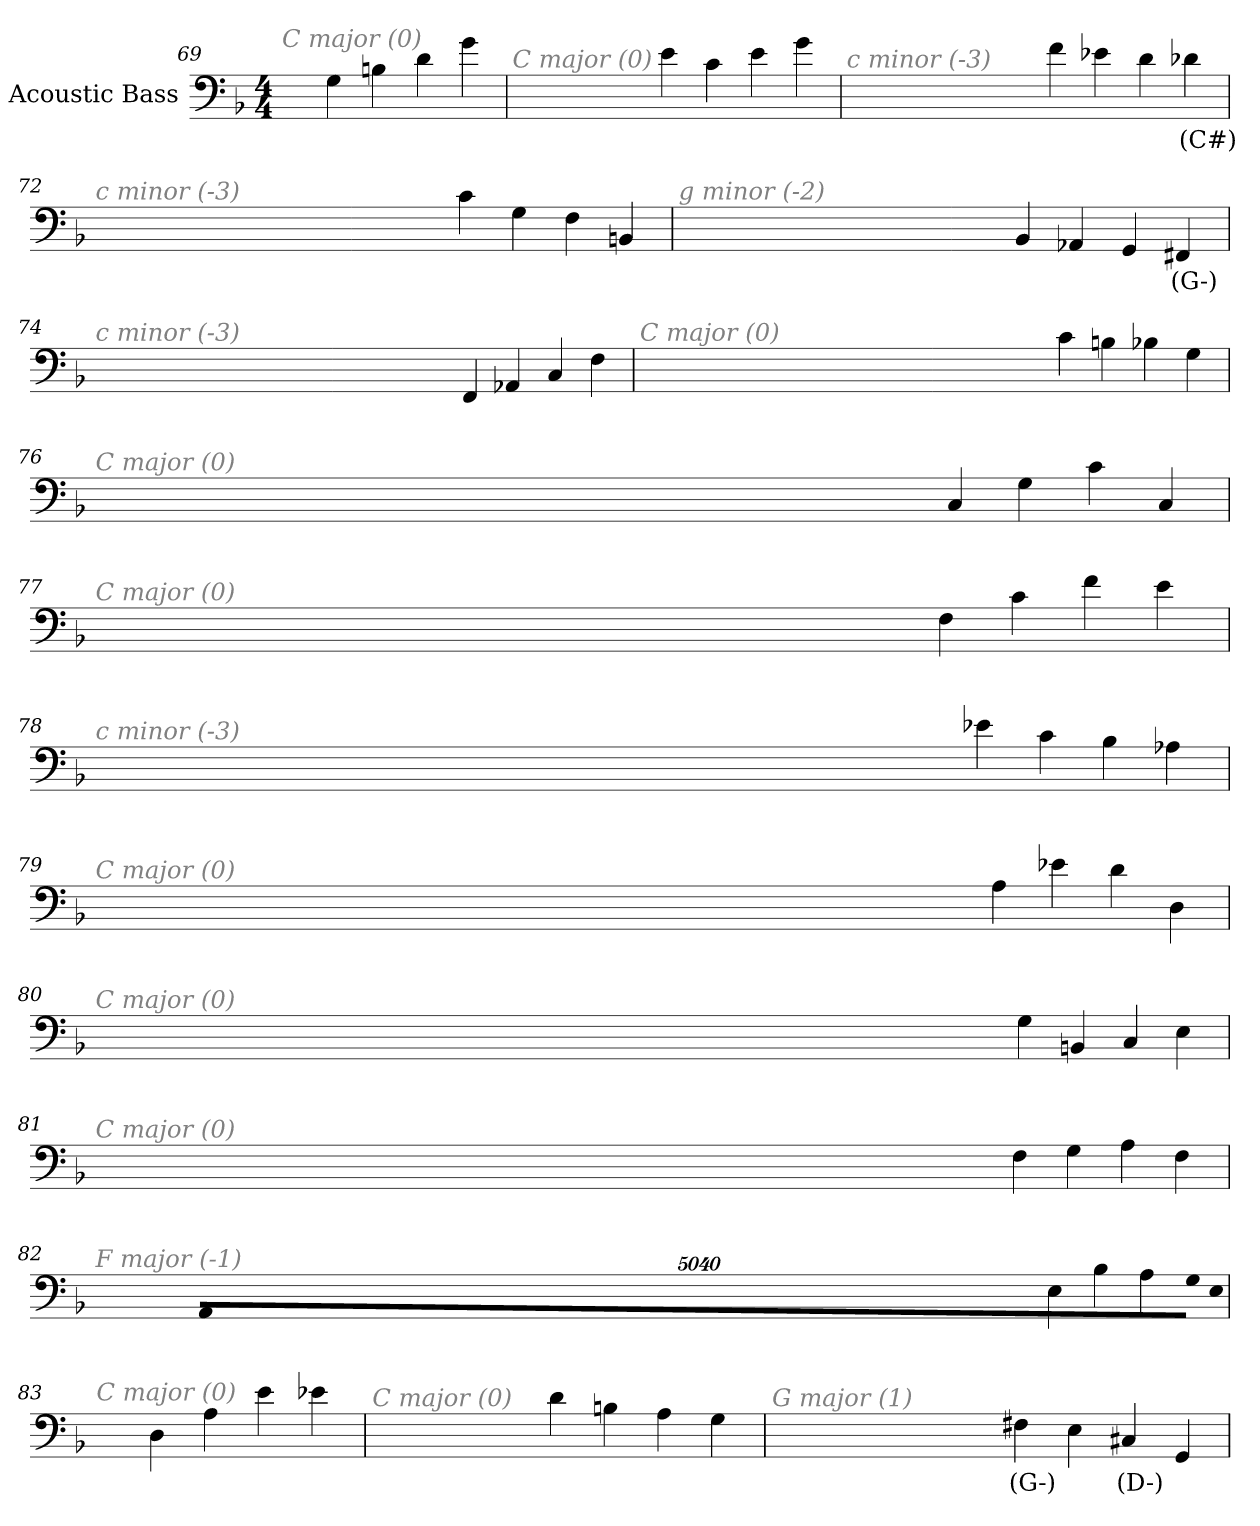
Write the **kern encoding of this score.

**kern	**text
*part1	*part1
*staff1	*staff1
*I"Acoustic Bass	*
*clefF4	*
*ITrd7c12	*
*k[b-]	*
*F:	*
*M4/4	*
=69	=69
!LO:TX:i:color=#808080:t=C major (0)	!
4GG	.
4BBn	.
4D	.
4G	.
=70	=70
!LO:TX:i:color=#808080:t=C major (0)	!
4E	.
4C	.
4E	.
4G	.
=71	=71
!LO:TX:i:color=#808080:t=c minor (-3)	!
4F	.
4E-X	.
4D	.
4D-Xi	(C#)
=72	=72
!LO:TX:i:color=#808080:t=c minor (-3)	!
4C	.
4GG	.
4FF	.
4BBBn	.
=73	=73
!LO:TX:i:color=#808080:t=g minor (-2)	!
4BBB-	.
4AAA-X	.
4GGG	.
4FFF#Xi	(G-)
=74	=74
!LO:TX:i:color=#808080:t=c minor (-3)	!
4FFF	.
4AAA-X	.
4CC	.
4FF	.
=75	=75
!LO:TX:i:color=#808080:t=C major (0)	!
4C	.
4BBn	.
4BB-X	.
4GG	.
=76	=76
!LO:TX:i:color=#808080:t=C major (0)	!
4CC	.
4GG	.
4C	.
4CC	.
=77	=77
!LO:TX:i:color=#808080:t=C major (0)	!
4FF	.
4C	.
4F	.
4E	.
=78	=78
!LO:TX:i:color=#808080:t=c minor (-3)	!
4E-X	.
4C	.
4BB-	.
4AA-X	.
=79	=79
!LO:TX:i:color=#808080:t=C major (0)	!
4AA	.
4E-X	.
4D	.
4DD	.
=80	=80
!LO:TX:i:color=#808080:t=C major (0)	!
4GG	.
4BBBn	.
4CC	.
4EE	.
=81	=81
!LO:TX:i:color=#808080:t=C major (0)	!
4FF	.
4GG	.
4AA	.
4FF	.
=82	=82
!LO:TX:i:color=#808080:t=F major (-1)	!
4EE	.
4BB-	.
4AA	.
!LO:N:vis=8	!
40320%3347GGL	.
!LO:N:vis=8	!
40320%3347EE	.
!LO:N:vis=8	!
40320%3347AAAJ	.
=83	=83
!LO:TX:i:color=#808080:t=C major (0)	!
4DD	.
4AA	.
4E	.
4E-X	.
=84	=84
!LO:TX:i:color=#808080:t=C major (0)	!
4D	.
4BBn	.
4AA	.
4GG	.
=85	=85
!LO:TX:i:color=#808080:t=G major (1)	!
4FF#Xi	(G-)
4EE	.
4CC#Xi	(D-)
4GGG	.
=	=
*-	*-
